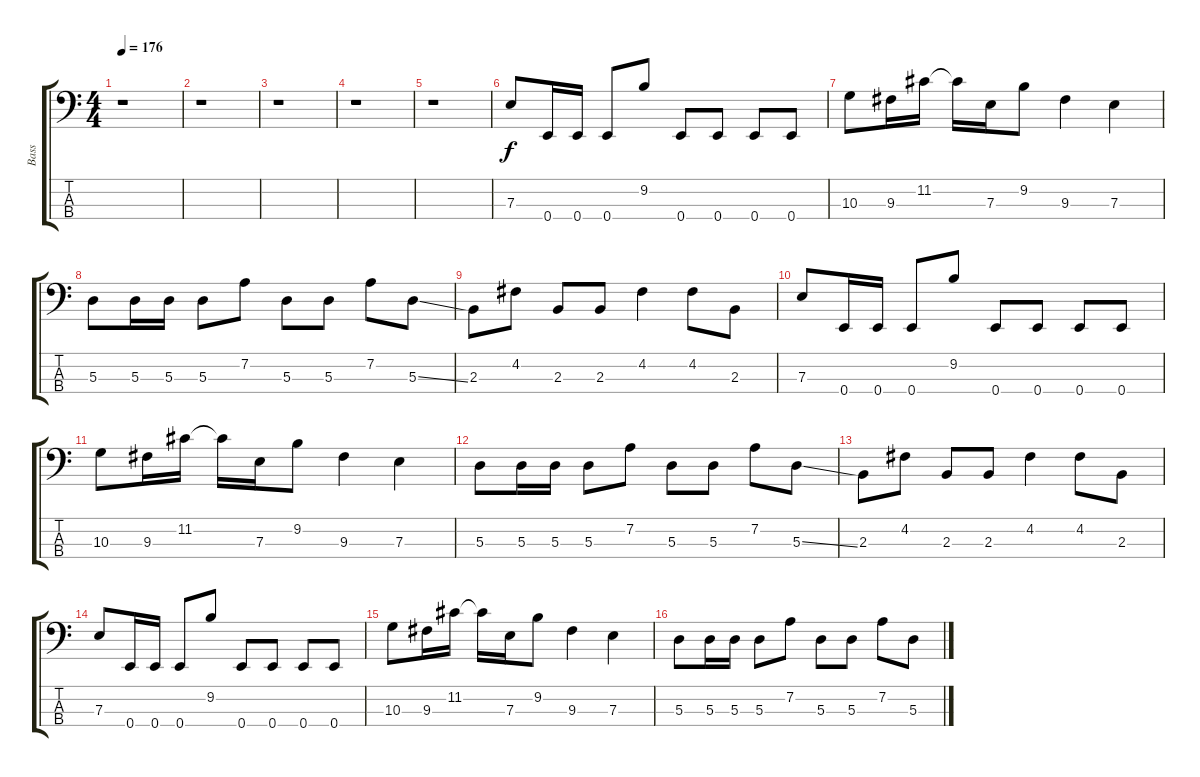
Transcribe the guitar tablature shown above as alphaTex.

\track ("Bass" "Bass") {instrument electricbassfinger}
\staff {score tabs}
\tuning (G2 D2 A1 E1) {hide}
\ts (4 4)
\tempo 176
\clef f4
\ks c
r.1{dy f} |
r.1 |
r.1 |
r.1 |
r.1 |
7.3.8 0.4.16 0.4.16 0.4.8 9.2.8 0.4.8 0.4.8 0.4.8 0.4.8 |
10.3.8 9.3.16 11.2.16 11.2{t}.16 7.3.16 9.2.8 9.3.4 7.3.4 |
5.3.8 5.3.16 5.3.16 5.3.8 7.2.8 5.3.8 5.3.8 7.2.8 5.3{ss}.8 |
2.3.8 4.2.8 2.3.8 2.3.8 4.2.4 4.2.8 2.3.8 |
7.3.8 0.4.16 0.4.16 0.4.8 9.2.8 0.4.8 0.4.8 0.4.8 0.4.8 |
10.3.8 9.3.16 11.2.16 11.2{t}.16 7.3.16 9.2.8 9.3.4 7.3.4 |
5.3.8 5.3.16 5.3.16 5.3.8 7.2.8 5.3.8 5.3.8 7.2.8 5.3{ss}.8 |
2.3.8 4.2.8 2.3.8 2.3.8 4.2.4 4.2.8 2.3.8 |
7.3.8 0.4.16 0.4.16 0.4.8 9.2.8 0.4.8 0.4.8 0.4.8 0.4.8 |
10.3.8 9.3.16 11.2.16 11.2{t}.16 7.3.16 9.2.8 9.3.4 7.3.4 |
5.3.8 5.3.16 5.3.16 5.3.8 7.2.8 5.3.8 5.3.8 7.2.8 5.3{ss}.8
